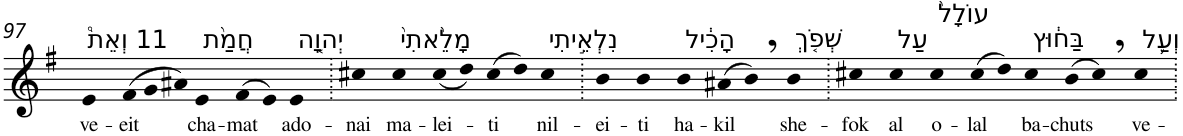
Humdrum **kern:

**kern	**text
*part1	*part1
*staff1	*staff1
*I"Piano	*
*I'Pno	*
!!LO:PB:g=z
*clefG2	*
*k[f#]	*
*G:	*
=97	=97
!LO:TX:a:t=11 וְאֵת֩	!
!	!LO:LY:b
4e	ve-
*Xtuplet	*
!	!LO:LY:b
(>12f#	-eit
12g	.
12a#X)	.
!LO:TX:a:t=חֲמַ֨ת	!
!	!LO:LY:b
4e	cha-
!	!LO:LY:b
(>8f#	-mat
8e)	.
!LO:TX:a:t=יְהוָ֤ה	!
!	!LO:LY:b
4e	ado-
=98.	=98.
!	!LO:LY:b
4cc#X	-nai
!LO:TX:a:t=מָלֵ֙אתִי֙	!
!	!LO:LY:b
4cc#	ma-
!	!LO:LY:b
(<8cc#	-lei-
8dd)	.
!	!LO:LY:b
(>8cc#	-ti
8dd)	.
!LO:TX:a:t=נִלְאֵ֣יתִי	!
!	!LO:LY:b
4cc#	nil-
=99.	=99.
!	!LO:LY:b
4b	-ei-
!	!LO:LY:b
4b	-ti
!LO:TX:a:t=הָכִ֔יל	!
!	!LO:LY:b
4b	ha-
!	!LO:LY:b
(>8a#X	-kil
8b,)	.
!LO:TX:a:t=שְׁפֹ֤ךְ	!
!	!LO:LY:b
4b	she-
=100.	=100.
!	!LO:LY:b
4cc#X	-fok
!LO:TX:a:t=עַל	!
!	!LO:LY:b
4cc#	al
!LO:TX:a:t=עוֹלָל֙	!
!	!LO:LY:b
4cc#	o-
!	!LO:LY:b
(>8cc#	-lal
8dd)	.
!LO:TX:a:t=בַּח֔וּץ	!
!	!LO:LY:b
4cc#	ba-
!	!LO:LY:b
(>8b	-chuts
8cc#,)	.
!LO:TX:a:t=וְעַ֛ל	!
!	!LO:LY:b
4cc#	ve-
=.	=.
*-	*-
